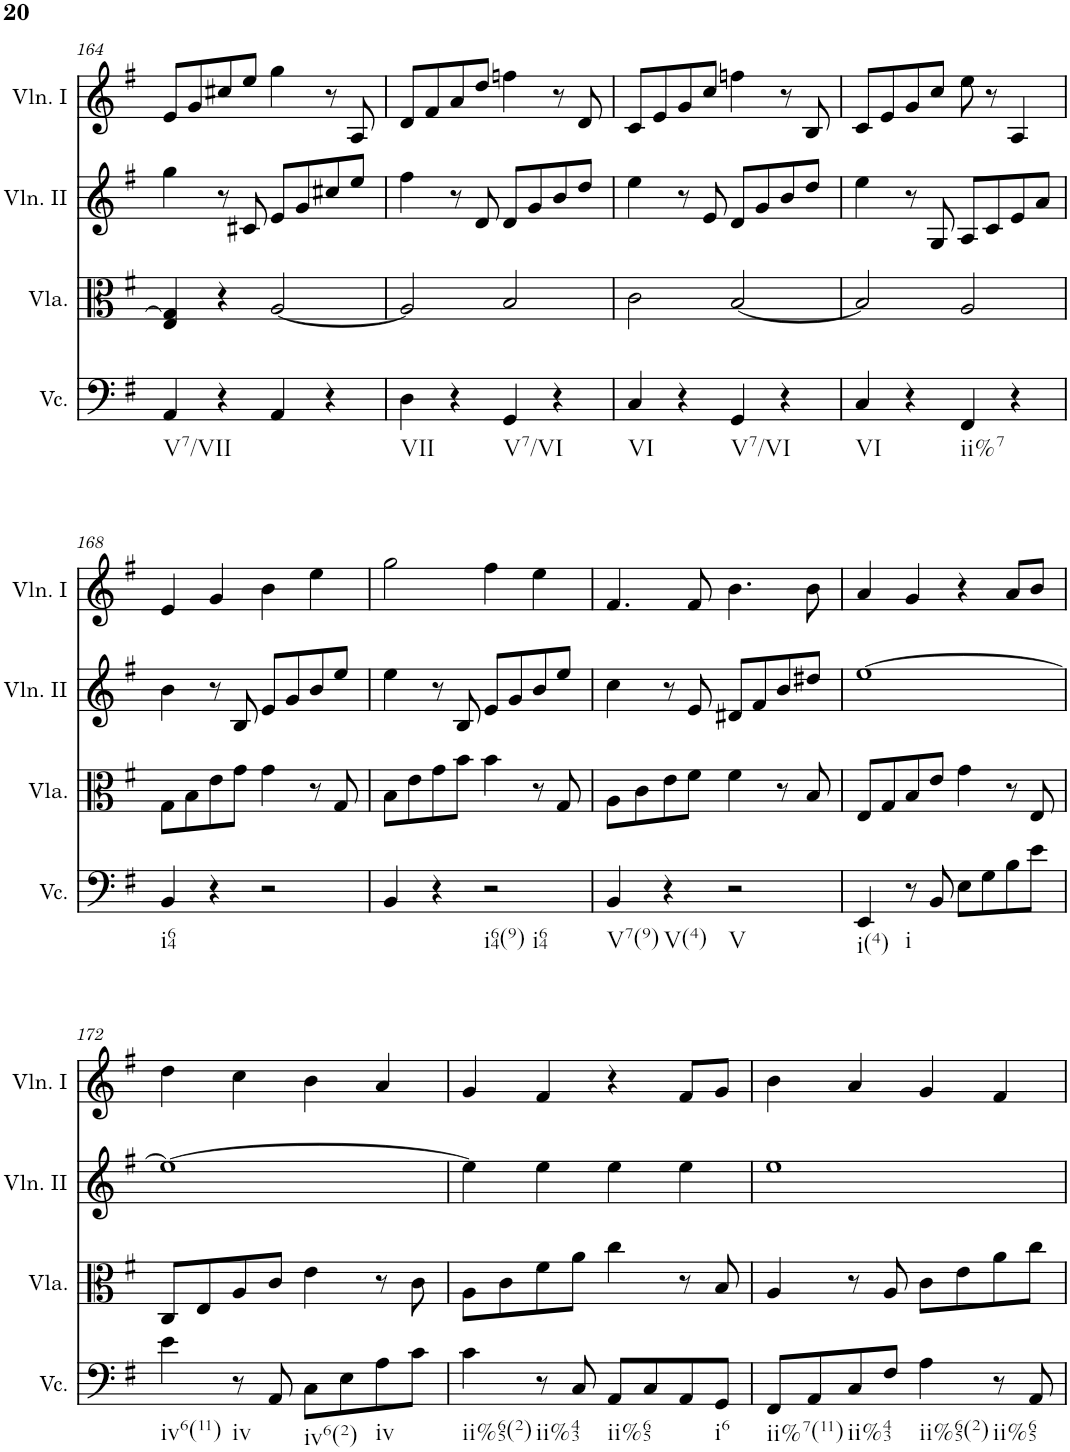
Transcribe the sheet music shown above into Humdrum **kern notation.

**kern	**kern	**kern	**kern
*part4	*part3	*part2	*part1
*staff4	*staff3	*staff2	*staff1
*I"Violoncello	*I"Viola	*I"Violino II	*I"Violino I
*I'Vc.	*I'Vla.	*I'Vln. II	*I'Vln. I
!!LO:PB:g=z
*clefF4	*clefC3	*clefG2	*clefG2
*k[f#]	*k[f#]	*k[f#]	*k[f#]
*M4/4	*M4/4	*M4/4	*M4/4
=164	=164	=164	=164
!LO:TX:b:t=V7/VII	!	!	!
4AA/	4E/ 4G/]	4gg\	8e/L
.	.	.	8g/
4r	4r	8r	8cc#X/
.	.	8c#X/	8ee/J
4AA/	[2A/	8e/L	4gg\
.	.	8g/	.
4r	.	8cc#X/	8r
.	.	8ee/J	8A/
=165	=165	=165	=165
!LO:TX:b:t=VII	!	!	!
4D\	2A/]	4ff#\	8d/L
.	.	.	8f#/
4r	.	8r	8a/
.	.	8d/	8dd/J
!LO:TX:b:t=V7/VI	!	!	!
4GG/	2B/	8d/L	4ffn\
.	.	8g/	.
4r	.	8b/	8r
.	.	8dd/J	8d/
=166	=166	=166	=166
!LO:TX:b:t=VI	!	!	!
4C/	2c\	4ee\	8c/L
.	.	.	8e/
4r	.	8r	8g/
.	.	8e/	8cc/J
!LO:TX:b:t=V7/VI	!	!	!
4GG/	[2B/	8d/L	4ffn\
.	.	8g/	.
4r	.	8b/	8r
.	.	8dd/J	8B/
=167	=167	=167	=167
!LO:TX:b:t=VI	!	!	!
4C/	2B/]	4ee\	8c/L
.	.	.	8e/
4r	.	8r	8g/
.	.	8G/	8cc/J
!LO:TX:b:t=ii%7	!	!	!
4FF#/	2A/	8A/L	8ee\
.	.	8c/	8r
4r	.	8e/	4A/
.	.	8a/J	.
!!LO:LB:g=z
=168	=168	=168	=168
!LO:TX:b:t=i64	!	!	!
4BB/	8G\L	4b\	4e/
.	8B\	.	.
4r	8e\	8r	4g/
.	8g\J	8B/	.
2r	4g\	8e/L	4b\
.	.	8g/	.
.	8r	8b/	4ee\
.	8G/	8ee/J	.
=169	=169	=169	=169
4BB/	8B\L	4ee\	2gg\
.	8e\	.	.
4r	8g\	8r	.
.	8b\J	8B/	.
!LO:TX:b:t=i64(9)	!	!	!
!LO:TX:b:t=i64	!	!	!
2r	4b\	8e/L	4ff#\
.	.	8g/	.
.	8r	8b/	4ee\
.	8G/	8ee/J	.
=170	=170	=170	=170
!LO:TX:b:t=V7(9)	!	!	!
4BB/	8A\L	4cc\	4.f#/
.	8c\	.	.
!LO:TX:b:t=V(4)	!	!	!
4r	8e\	8r	.
.	8f#\J	8e/	8f#/
!LO:TX:b:t=V	!	!	!
2r	4f#\	8d#X/L	4.b\
.	.	8f#/	.
.	8r	8b/	.
.	8B/	8dd#X/J	8b\
=171	=171	=171	=171
!LO:TX:b:t=i(4)	!	!	!
4EE/	8E/L	[1ee	4a/
.	8G/	.	.
!LO:TX:b:t=i	!	!	!
8r	8B/	.	4g/
8BB/	8e/J	.	.
8E\L	4g\	.	4r
8G\	.	.	.
8B\	8r	.	8a/L
8e\J	8E/	.	8b/J
!!LO:LB:g=z
=172	=172	=172	=172
!LO:TX:b:t=iv6(11)	!	!	!
4e\	8C/L	1ee_	4dd\
.	8E/	.	.
!LO:TX:b:t=iv	!	!	!
8r	8A/	.	4cc\
8AA/	8c/J	.	.
!LO:TX:b:t=iv6(2)	!	!	!
8C\L	4e\	.	4b\
8E\	.	.	.
!LO:TX:b:t=iv	!	!	!
8A\	8r	.	4a/
8c\J	8c\	.	.
=173	=173	=173	=173
!LO:TX:b:t=ii%65(2)	!	!	!
4c\	8A\L	4ee\]	4g/
.	8c\	.	.
!LO:TX:b:t=ii%43	!	!	!
8r	8f#\	4ee\	4f#/
8C/	8a\J	.	.
!LO:TX:b:t=ii%65	!	!	!
8AA/L	4cc\	4ee\	4r
8C/	.	.	.
8AA/	8r	4ee\	8f#/L
!LO:TX:b:t=i6	!	!	!
8GG/J	8B/	.	8g/J
=174	=174	=174	=174
!LO:TX:b:t=ii%7(11)	!	!	!
8FF#/L	4A/	1ee	4b\
8AA/	.	.	.
!LO:TX:b:t=ii%43	!	!	!
8C/	8r	.	4a/
8F#/J	8A/	.	.
!LO:TX:b:t=ii%65(2)	!	!	!
4A\	8c\L	.	4g/
.	8e\	.	.
!LO:TX:b:t=ii%65	!	!	!
8r	8a\	.	4f#/
8AA/	8cc\J	.	.
=	=	=	=
*-	*-	*-	*-
